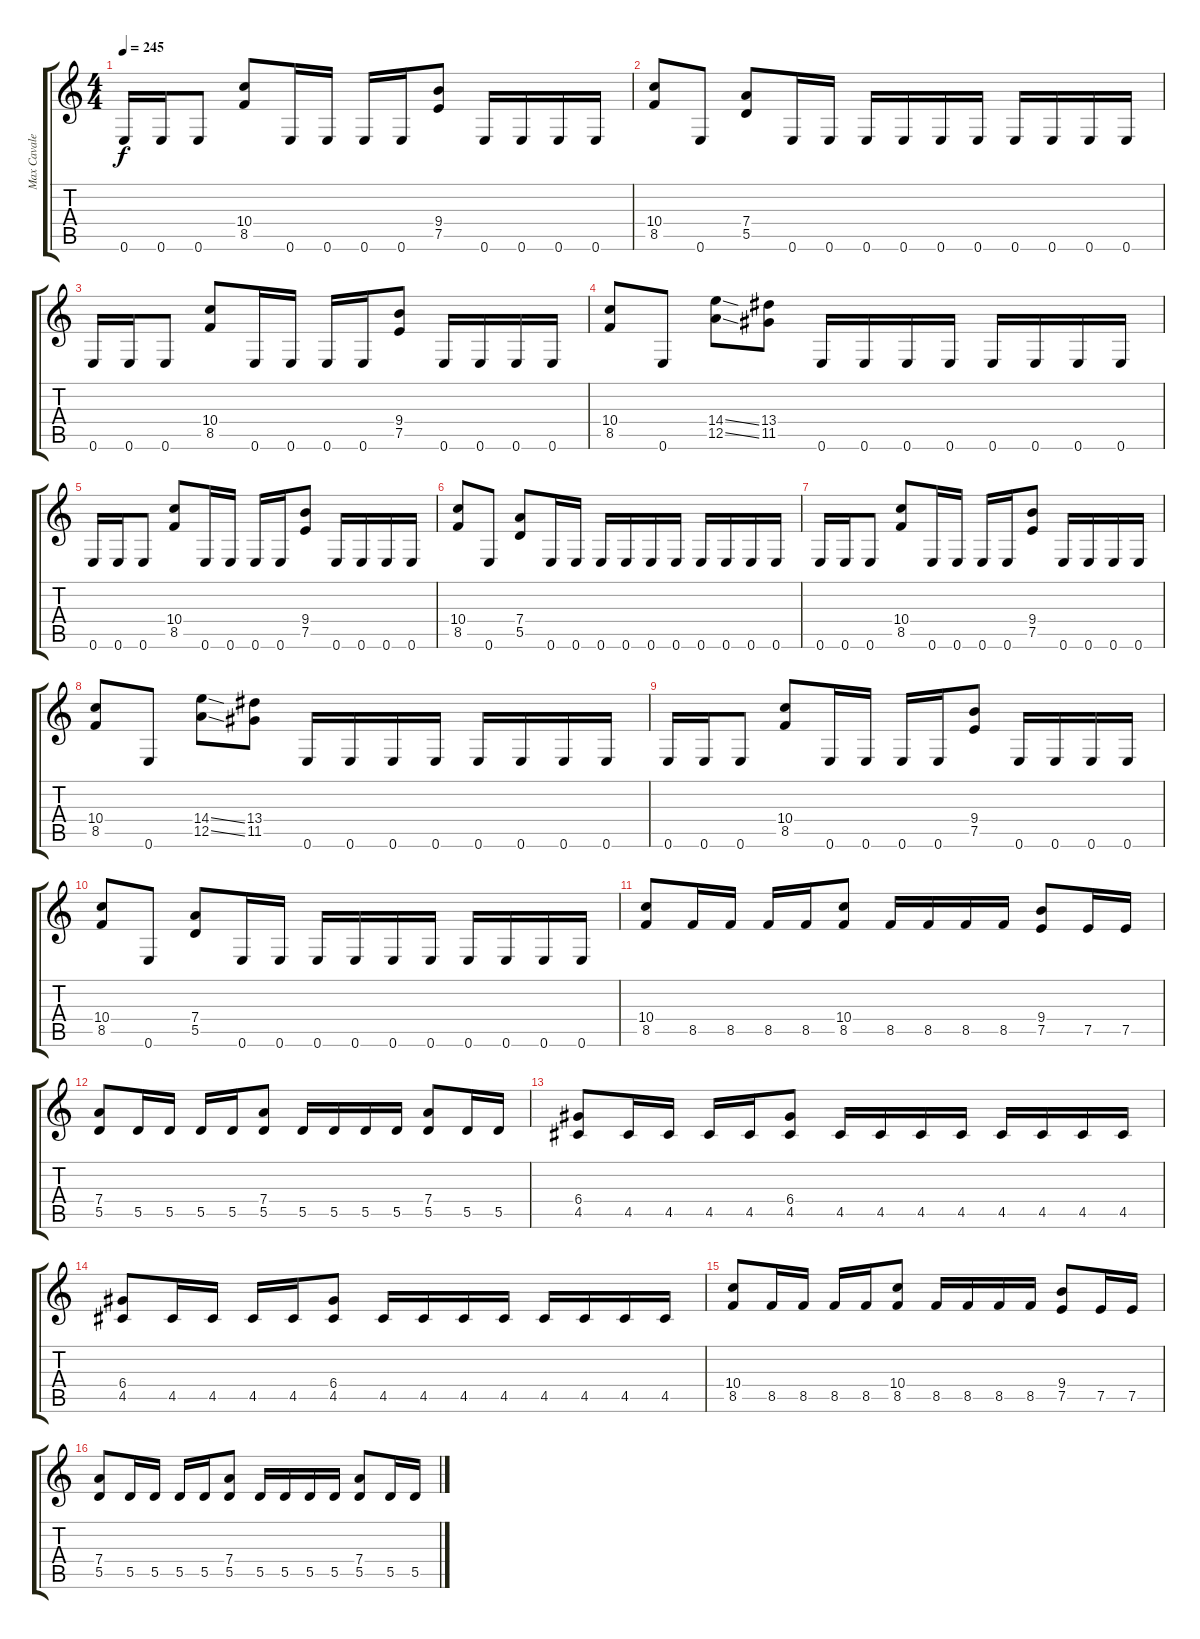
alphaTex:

\track ("Max Cavalera" "Max Cavale") {instrument distortionguitar}
\staff {score tabs}
\tuning (E4 B3 G3 D3 A2 E2) {hide}
\ts (4 4)
\tempo 245
\clef g2
\ks c
0.6.16{dy f} 0.6.16 0.6.8 (10.4 8.5).8 0.6.16 0.6.16 0.6.16 0.6.16 (9.4 7.5).8 0.6.16 0.6.16 0.6.16 0.6.16 |
(10.4 8.5).8 0.6.8 (7.4 5.5).8 0.6.16 0.6.16 0.6.16 0.6.16 0.6.16 0.6.16 0.6.16 0.6.16 0.6.16 0.6.16 |
0.6.16 0.6.16 0.6.8 (10.4 8.5).8 0.6.16 0.6.16 0.6.16 0.6.16 (9.4 7.5).8 0.6.16 0.6.16 0.6.16 0.6.16 |
(10.4 8.5).8 0.6.8 (14.4{ss} 12.5{ss}).8 (13.4 11.5).8 0.6.16 0.6.16 0.6.16 0.6.16 0.6.16 0.6.16 0.6.16 0.6.16 |
0.6.16 0.6.16 0.6.8 (10.4 8.5).8 0.6.16 0.6.16 0.6.16 0.6.16 (9.4 7.5).8 0.6.16 0.6.16 0.6.16 0.6.16 |
(10.4 8.5).8 0.6.8 (7.4 5.5).8 0.6.16 0.6.16 0.6.16 0.6.16 0.6.16 0.6.16 0.6.16 0.6.16 0.6.16 0.6.16 |
0.6.16 0.6.16 0.6.8 (10.4 8.5).8 0.6.16 0.6.16 0.6.16 0.6.16 (9.4 7.5).8 0.6.16 0.6.16 0.6.16 0.6.16 |
(10.4 8.5).8 0.6.8 (14.4{ss} 12.5{ss}).8 (13.4 11.5).8 0.6.16 0.6.16 0.6.16 0.6.16 0.6.16 0.6.16 0.6.16 0.6.16 |
0.6.16 0.6.16 0.6.8 (10.4 8.5).8 0.6.16 0.6.16 0.6.16 0.6.16 (9.4 7.5).8 0.6.16 0.6.16 0.6.16 0.6.16 |
(10.4 8.5).8 0.6.8 (7.4 5.5).8 0.6.16 0.6.16 0.6.16 0.6.16 0.6.16 0.6.16 0.6.16 0.6.16 0.6.16 0.6.16 |
(10.4 8.5).8 8.5.16 8.5.16 8.5.16 8.5.16 (10.4 8.5).8 8.5.16 8.5.16 8.5.16 8.5.16 (9.4 7.5).8 7.5.16 7.5.16 |
(7.4 5.5).8 5.5.16 5.5.16 5.5.16 5.5.16 (7.4 5.5).8 5.5.16 5.5.16 5.5.16 5.5.16 (7.4 5.5).8 5.5.16 5.5.16 |
(6.4 4.5).8 4.5.16 4.5.16 4.5.16 4.5.16 (6.4 4.5).8 4.5.16 4.5.16 4.5.16 4.5.16 4.5.16 4.5.16 4.5.16 4.5.16 |
(6.4 4.5).8 4.5.16 4.5.16 4.5.16 4.5.16 (6.4 4.5).8 4.5.16 4.5.16 4.5.16 4.5.16 4.5.16 4.5.16 4.5.16 4.5.16 |
(10.4 8.5).8 8.5.16 8.5.16 8.5.16 8.5.16 (10.4 8.5).8 8.5.16 8.5.16 8.5.16 8.5.16 (9.4 7.5).8 7.5.16 7.5.16 |
(7.4 5.5).8 5.5.16 5.5.16 5.5.16 5.5.16 (7.4 5.5).8 5.5.16 5.5.16 5.5.16 5.5.16 (7.4 5.5).8 5.5.16 5.5.16
